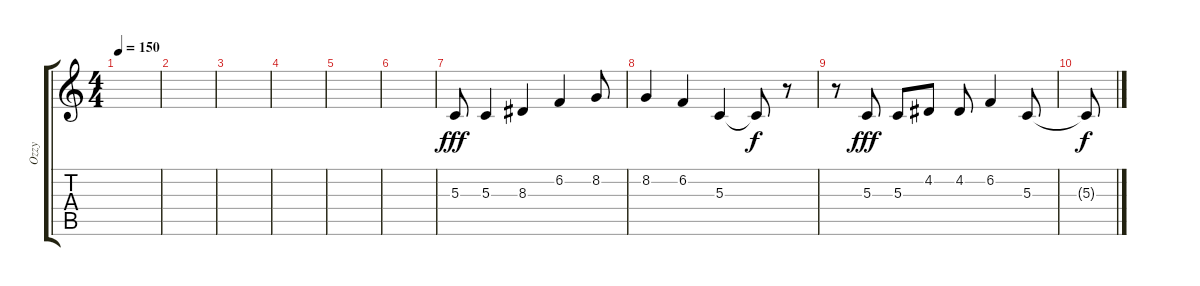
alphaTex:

\track ("Ozzy" "Ozzy") {instrument viola}
\staff {score tabs}
\tuning (E4 B3 G3 D3 A2 E2) {hide}
\ts (4 4)
\tempo 150
\clef g2
\ks c
|
|
|
|
|
|
5.3.8{dy fff} 5.3.4 8.3.4 6.2.4 8.2.8 |
8.2.4 6.2.4 5.3.4 5.3{t}.8{dy f} r.8 |
r.8 5.3.8{dy fff} 5.3.8 4.2.8 4.2.8 6.2.4 5.3.8 |
5.3{t}.8{dy f}
